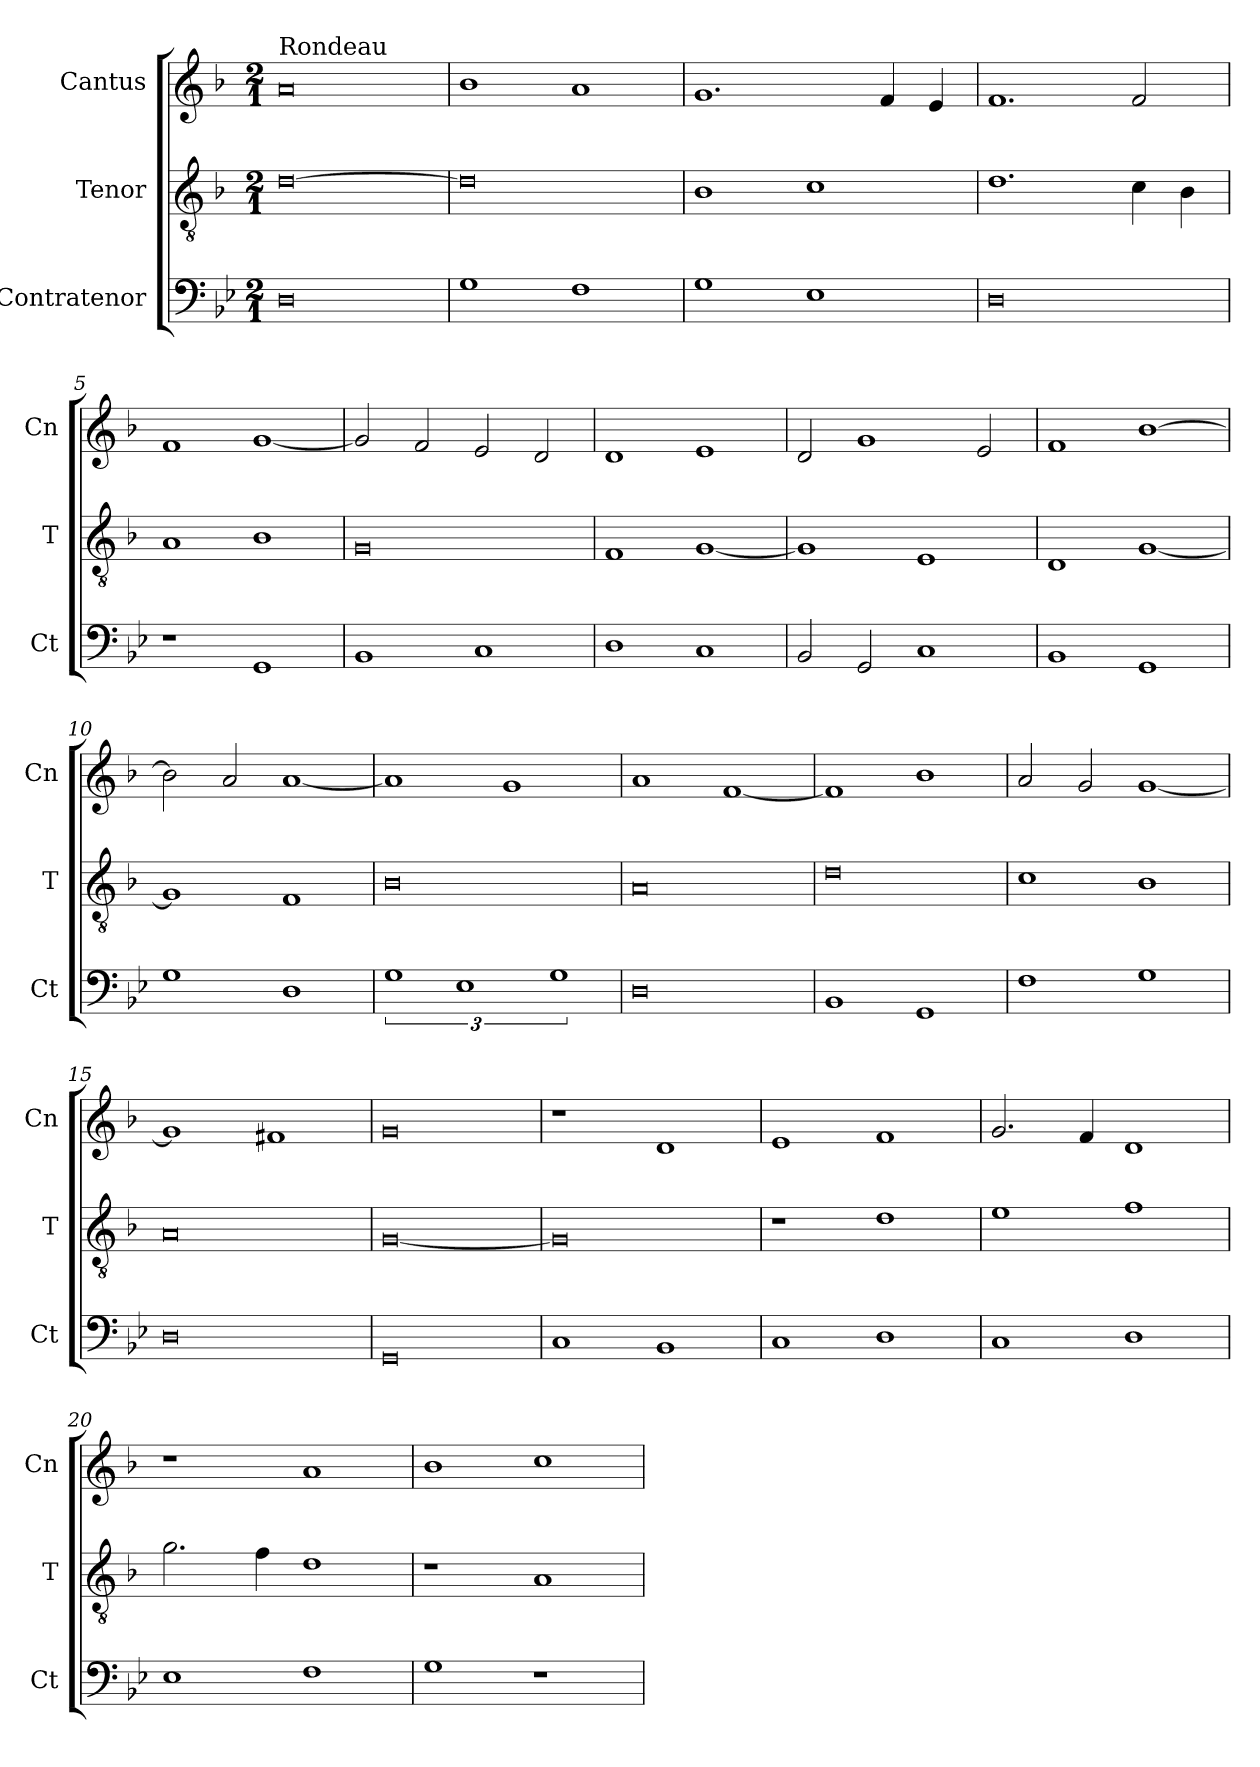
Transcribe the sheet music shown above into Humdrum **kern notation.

**kern	**kern	**kern
*part3	*part2	*part1
*staff3	*staff2	*staff1
*I"Contratenor	*I"Tenor	*I"Cantus
*I'Ct	*I'T	*I'Cn
*clefF4	*clefGv2	*clefG2
*k[b-e-]	*k[b-]	*k[b-]
*M2/1	*M2/1	*M2/1
=1	=1	=1
!	!	!LO:TX:a:t=Rondeau
0D	[0d	0a
=2	=2	=2
1G	0d]	1b-
1F	.	1a
=3	=3	=3
1G	1B-	1.g
1E-	1c	.
.	.	4f
.	.	4e
=4	=4	=4
0D	1.d	1.f
.	4c	2f
.	4B-	.
=5	=5	=5
1r	1A	1f
1GG	1B-	[1g
=6	=6	=6
1BB-	0G	2g]
.	.	2f
1C	.	2e
.	.	2d
=7	=7	=7
1D	1F	1d
1C	[1G	1e
=8	=8	=8
2BB-	1G]	2d
2GG	.	1g
1C	1E	.
.	.	2e
=9	=9	=9
1BB-	1D	1f
1GG	[1G	[1b-
=10	=10	=10
1G	1G]	2b-]
.	.	2a
1D	1F	[1a
=11	=11	=11
3%2G	0B-	1a]
3%2E-	.	.
.	.	1g
3%2G	.	.
=12	=12	=12
0D	0A	1a
.	.	[1f
=13	=13	=13
1BB-	0d	1f]
1GG	.	1b-
=14	=14	=14
1F	1c	2a
.	.	2g
1G	1B-	[1g
=15	=15	=15
0D	0A	1g]
.	.	1f#X
=16	=16	=16
0GG	[0G	0g
=17	=17	=17
1C	0G]	1r
1BB-	.	1d
=18	=18	=18
1C	1r	1e
1D	1d	1f
=19	=19	=19
1C	1e	2.g
.	.	4f
1D	1f	1d
=20	=20	=20
1E-	2.g	1r
.	4f	.
1F	1d	1a
=21	=21	=21
1G	1r	1b-
1r	1A	1cc
=	=	=
*-	*-	*-
